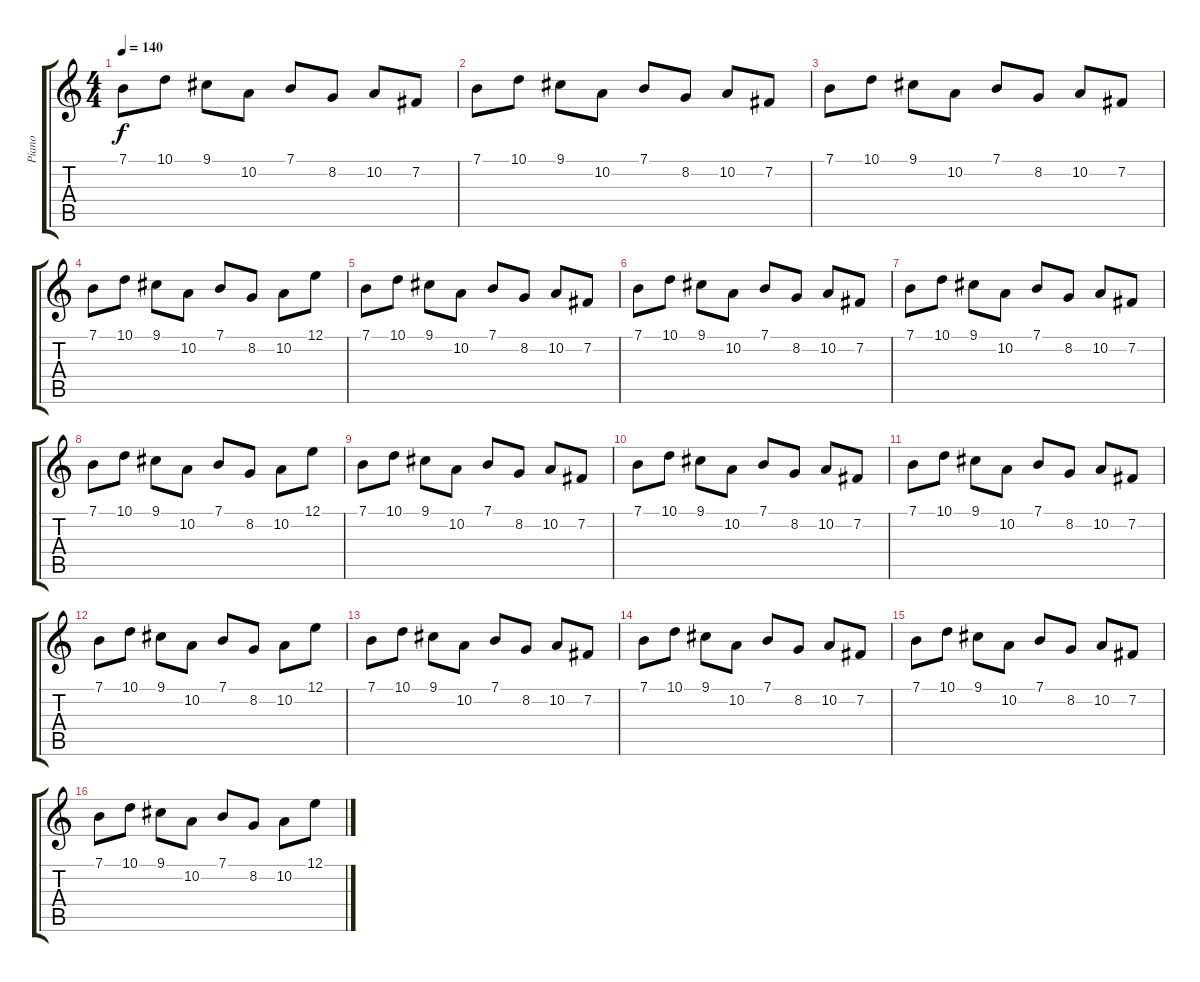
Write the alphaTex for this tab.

\track ("Piano" "Piano") {instrument acousticgrandpiano}
\staff {score tabs}
\tuning (E4 B3 G3 D3 A2 E2) {hide}
\ts (4 4)
\tempo 140
\clef g2
\ks c
7.1.8{dy f} 10.1.8 9.1.8 10.2.8 7.1.8 8.2.8 10.2.8 7.2.8 |
7.1.8 10.1.8 9.1.8 10.2.8 7.1.8 8.2.8 10.2.8 7.2.8 |
7.1.8 10.1.8 9.1.8 10.2.8 7.1.8 8.2.8 10.2.8 7.2.8 |
7.1.8 10.1.8 9.1.8 10.2.8 7.1.8 8.2.8 10.2.8 12.1.8 |
7.1.8 10.1.8 9.1.8 10.2.8 7.1.8 8.2.8 10.2.8 7.2.8 |
7.1.8 10.1.8 9.1.8 10.2.8 7.1.8 8.2.8 10.2.8 7.2.8 |
7.1.8 10.1.8 9.1.8 10.2.8 7.1.8 8.2.8 10.2.8 7.2.8 |
7.1.8 10.1.8 9.1.8 10.2.8 7.1.8 8.2.8 10.2.8 12.1.8 |
7.1.8 10.1.8 9.1.8 10.2.8 7.1.8 8.2.8 10.2.8 7.2.8 |
7.1.8 10.1.8 9.1.8 10.2.8 7.1.8 8.2.8 10.2.8 7.2.8 |
7.1.8 10.1.8 9.1.8 10.2.8 7.1.8 8.2.8 10.2.8 7.2.8 |
7.1.8 10.1.8 9.1.8 10.2.8 7.1.8 8.2.8 10.2.8 12.1.8 |
7.1.8 10.1.8 9.1.8 10.2.8 7.1.8 8.2.8 10.2.8 7.2.8 |
7.1.8 10.1.8 9.1.8 10.2.8 7.1.8 8.2.8 10.2.8 7.2.8 |
7.1.8 10.1.8 9.1.8 10.2.8 7.1.8 8.2.8 10.2.8 7.2.8 |
7.1.8 10.1.8 9.1.8 10.2.8 7.1.8 8.2.8 10.2.8 12.1.8
